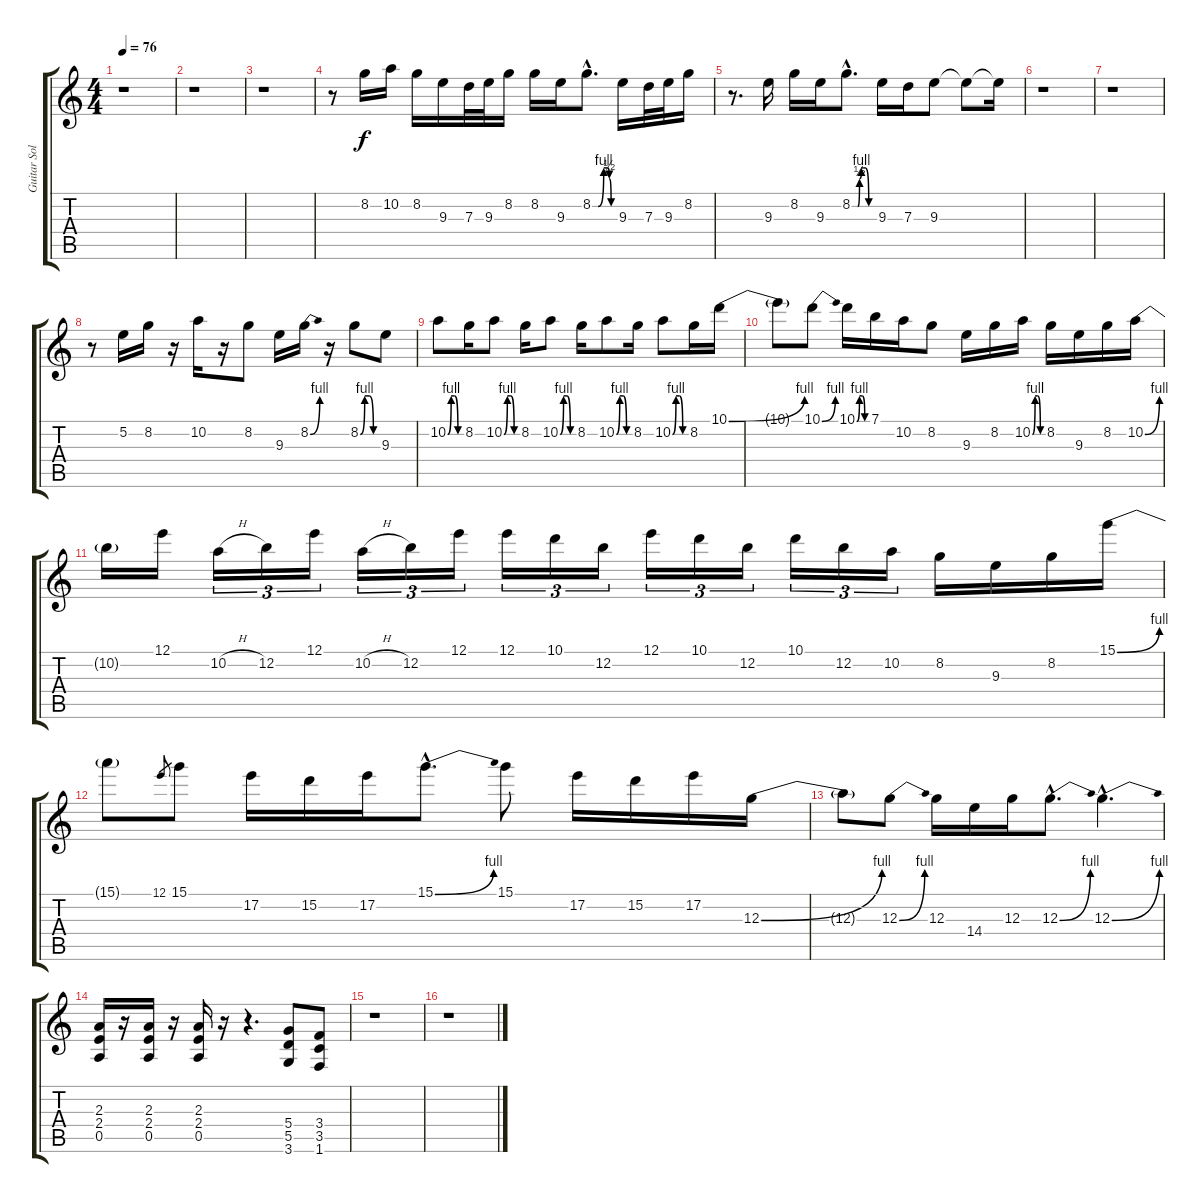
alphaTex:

\track ("Guitar Solo" "Guitar Sol") {instrument distortionguitar}
\staff {score tabs}
\tuning (E4 B3 G3 D3 A2 E2) {hide}
\ts (4 4)
\tempo 76
\clef g2
\ks c
r.1{dy f} |
r.1 |
r.1 |
r.8{volume 12} 8.2.16 10.2.16 8.2.16 9.3.16 7.3.32 9.3.32 8.2.16 8.2.16 9.3.16 8.2{be (custom 0 0 15 0 30 4 40 4 45 2 50 0 60 0) hac}.8{d} 9.3.16 7.3.32 9.3.32 8.2.16 |
r.8{d} 9.3.16 8.2.16 9.3.16 8.2{be (custom 0 0 15 0 20 2 25 4 30 4 35 4 45 0 60 0) hac}.8{d} 9.3.16 7.3.16 9.3.8 9.3{t}.8 9.3{t}.16 |
r.1 |
r.1 |
r.8{volume 14} 5.2.16 8.2.16 r.16 10.2.16 r.16 8.2.8 9.3.16 8.2{be (bend 0 0 60 4)}.16 r.16 8.2{be (custom 0 0 15 4 30 4 45 0 60 0)}.8 9.3.8 |
10.2{be (custom 0 0 15 4 30 4 45 0 60 0)}.8{volume 16} 8.2.16 10.2{be (custom 0 0 15 4 30 4 45 0 60 0)}.8 8.2.16 10.2{be (custom 0 0 15 4 30 4 45 0 60 0)}.8 8.2.16 10.2{be (custom 0 0 15 4 30 4 45 0 60 0)}.8 8.2.16 10.2{be (custom 0 0 15 4 30 4 45 0 60 0)}.8 8.2.16 10.1{be (bend 0 0 60 4)}.16 |
10.1{t}.8 10.1{be (bend 0 0 60 4)}.8 10.1{be (custom 0 0 15 4 30 4 45 0 60 0)}.16 7.1.16 10.2.16 8.2.8 9.3.16 8.2.16 10.2{be (custom 0 0 15 4 30 4 45 0 60 0)}.16 8.2.16 9.3.16 8.2.16 10.2{be (bend 0 0 60 4)}.16 |
10.2{t}.16 12.1.16 10.2{h}.16{tu (3 2)} 12.2.16{tu (3 2)} 12.1.16{tu (3 2)} 10.2{h}.16{tu (3 2)} 12.2.16{tu (3 2)} 12.1.16{tu (3 2)} 12.1.16{tu (3 2)} 10.1.16{tu (3 2)} 12.2.16{tu (3 2)} 12.1.16{tu (3 2)} 10.1.16{tu (3 2)} 12.2.16{tu (3 2)} 10.1.16{tu (3 2)} 12.2.16{tu (3 2)} 10.2.16{tu (3 2)} 8.2.16 9.3.16 8.2.16 15.1{be (bend 0 0 60 4)}.16 |
15.1{t}.8 12.1.8{gr} 15.1.8 17.2.16 15.2.16 17.2.16 15.1{be (bend 0 0 60 4) hac}.8{d} 15.1.8 17.2.16 15.2.16 17.2.16 12.3{be (bend 0 0 60 4)}.16 |
12.3{t}.8 12.3{be (bend 0 0 60 4)}.8 12.3.16 14.4.16 12.3.16 12.3{be (bend 0 0 60 4) hac}.8{d} 12.3{be (bend 0 0 60 4) hac}.4{d} |
(2.3 2.4 0.5).16 r.16 (2.3 2.4 0.5).16 r.16 (2.3 2.4 0.5).16 r.16 r.4{d} (5.4 5.5 3.6).8 (3.4 3.5 1.6).8 |
r.1 |
r.1
